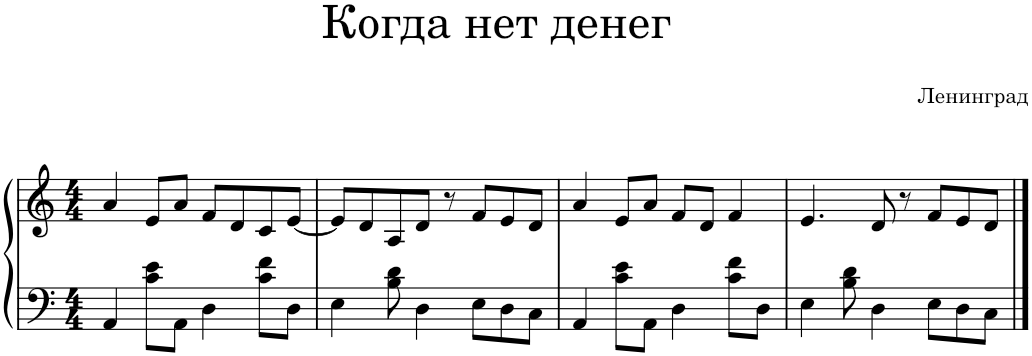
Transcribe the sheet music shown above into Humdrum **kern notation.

**kern	**kern
*part1	*part1
*staff2	*staff1
*I"Аккордеон	*
*clefF4	*clefG2
*k[]	*k[]
*M4/4	*M4/4
=1	=1
4AA/	4a/
8c\ 8e\L	8e/L
8AA\J	8a/J
4D\	8f/L
.	8d/
8c\ 8f\L	8c/
8D\J	[8e/J
=2	=2
4E\	8e/L]
.	8d/
8B\ 8d\	8A/
4D\	8d/J
.	8r
8E\L	8f/L
8D\	8e/
8C\J	8d/J
=3	=3
4AA/	4a/
8c\ 8e\L	8e/L
8AA\J	8a/J
4D\	8f/L
.	8d/J
8c\ 8f\L	4f/
8D\J	.
=4	=4
4E\	4.e/
8B\ 8d\	.
4D\	8d/
.	8r
8E\L	8f/L
8D\	8e/
8C\J	8d/J
==	==
*-	*-
